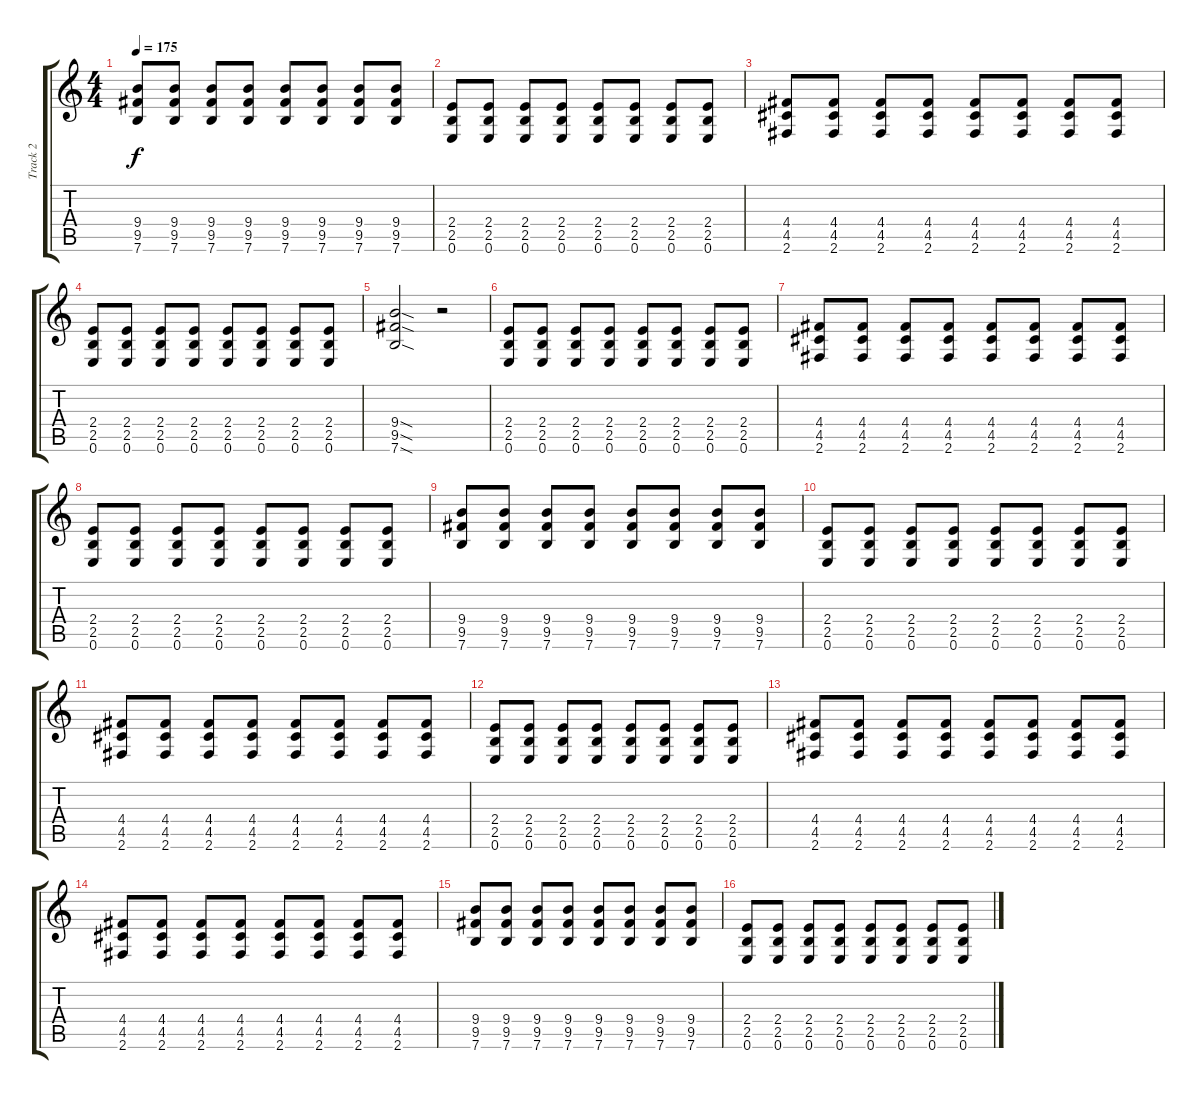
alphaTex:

\track ("Track 2" "Track 2") {instrument distortionguitar}
\staff {score tabs}
\tuning (E4 B3 G3 D3 A2 E2) {hide}
\ts (4 4)
\tempo 175
\clef g2
\ks c
(9.4 9.5 7.6).8{dy f} (9.4 9.5 7.6).8 (9.4 9.5 7.6).8 (9.4 9.5 7.6).8 (9.4 9.5 7.6).8 (9.4 9.5 7.6).8 (9.4 9.5 7.6).8 (9.4 9.5 7.6).8 |
(2.4 2.5 0.6).8 (2.4 2.5 0.6).8 (2.4 2.5 0.6).8 (2.4 2.5 0.6).8 (2.4 2.5 0.6).8 (2.4 2.5 0.6).8 (2.4 2.5 0.6).8 (2.4 2.5 0.6).8 |
(4.4 4.5 2.6).8 (4.4 4.5 2.6).8 (4.4 4.5 2.6).8 (4.4 4.5 2.6).8 (4.4 4.5 2.6).8 (4.4 4.5 2.6).8 (4.4 4.5 2.6).8 (4.4 4.5 2.6).8 |
(2.4 2.5 0.6).8 (2.4 2.5 0.6).8 (2.4 2.5 0.6).8 (2.4 2.5 0.6).8 (2.4 2.5 0.6).8 (2.4 2.5 0.6).8 (2.4 2.5 0.6).8 (2.4 2.5 0.6).8 |
(9.4{sod} 9.5{sod} 7.6{sod}).2 r.2 |
(2.4 2.5 0.6).8 (2.4 2.5 0.6).8 (2.4 2.5 0.6).8 (2.4 2.5 0.6).8 (2.4 2.5 0.6).8 (2.4 2.5 0.6).8 (2.4 2.5 0.6).8 (2.4 2.5 0.6).8 |
(4.4 4.5 2.6).8 (4.4 4.5 2.6).8 (4.4 4.5 2.6).8 (4.4 4.5 2.6).8 (4.4 4.5 2.6).8 (4.4 4.5 2.6).8 (4.4 4.5 2.6).8 (4.4 4.5 2.6).8 |
(2.4 2.5 0.6).8 (2.4 2.5 0.6).8 (2.4 2.5 0.6).8 (2.4 2.5 0.6).8 (2.4 2.5 0.6).8 (2.4 2.5 0.6).8 (2.4 2.5 0.6).8 (2.4 2.5 0.6).8 |
(9.4 9.5 7.6).8 (9.4 9.5 7.6).8 (9.4 9.5 7.6).8 (9.4 9.5 7.6).8 (9.4 9.5 7.6).8 (9.4 9.5 7.6).8 (9.4 9.5 7.6).8 (9.4 9.5 7.6).8 |
(2.4 2.5 0.6).8 (2.4 2.5 0.6).8 (2.4 2.5 0.6).8 (2.4 2.5 0.6).8 (2.4 2.5 0.6).8 (2.4 2.5 0.6).8 (2.4 2.5 0.6).8 (2.4 2.5 0.6).8 |
(4.4 4.5 2.6).8 (4.4 4.5 2.6).8 (4.4 4.5 2.6).8 (4.4 4.5 2.6).8 (4.4 4.5 2.6).8 (4.4 4.5 2.6).8 (4.4 4.5 2.6).8 (4.4 4.5 2.6).8 |
(2.4 2.5 0.6).8 (2.4 2.5 0.6).8 (2.4 2.5 0.6).8 (2.4 2.5 0.6).8 (2.4 2.5 0.6).8 (2.4 2.5 0.6).8 (2.4 2.5 0.6).8 (2.4 2.5 0.6).8 |
(4.4 4.5 2.6).8 (4.4 4.5 2.6).8 (4.4 4.5 2.6).8 (4.4 4.5 2.6).8 (4.4 4.5 2.6).8 (4.4 4.5 2.6).8 (4.4 4.5 2.6).8 (4.4 4.5 2.6).8 |
(4.4 4.5 2.6).8 (4.4 4.5 2.6).8 (4.4 4.5 2.6).8 (4.4 4.5 2.6).8 (4.4 4.5 2.6).8 (4.4 4.5 2.6).8 (4.4 4.5 2.6).8 (4.4 4.5 2.6).8 |
(9.4 9.5 7.6).8 (9.4 9.5 7.6).8 (9.4 9.5 7.6).8 (9.4 9.5 7.6).8 (9.4 9.5 7.6).8 (9.4 9.5 7.6).8 (9.4 9.5 7.6).8 (9.4 9.5 7.6).8 |
(2.4 2.5 0.6).8 (2.4 2.5 0.6).8 (2.4 2.5 0.6).8 (2.4 2.5 0.6).8 (2.4 2.5 0.6).8 (2.4 2.5 0.6).8 (2.4 2.5 0.6).8 (2.4 2.5 0.6).8
